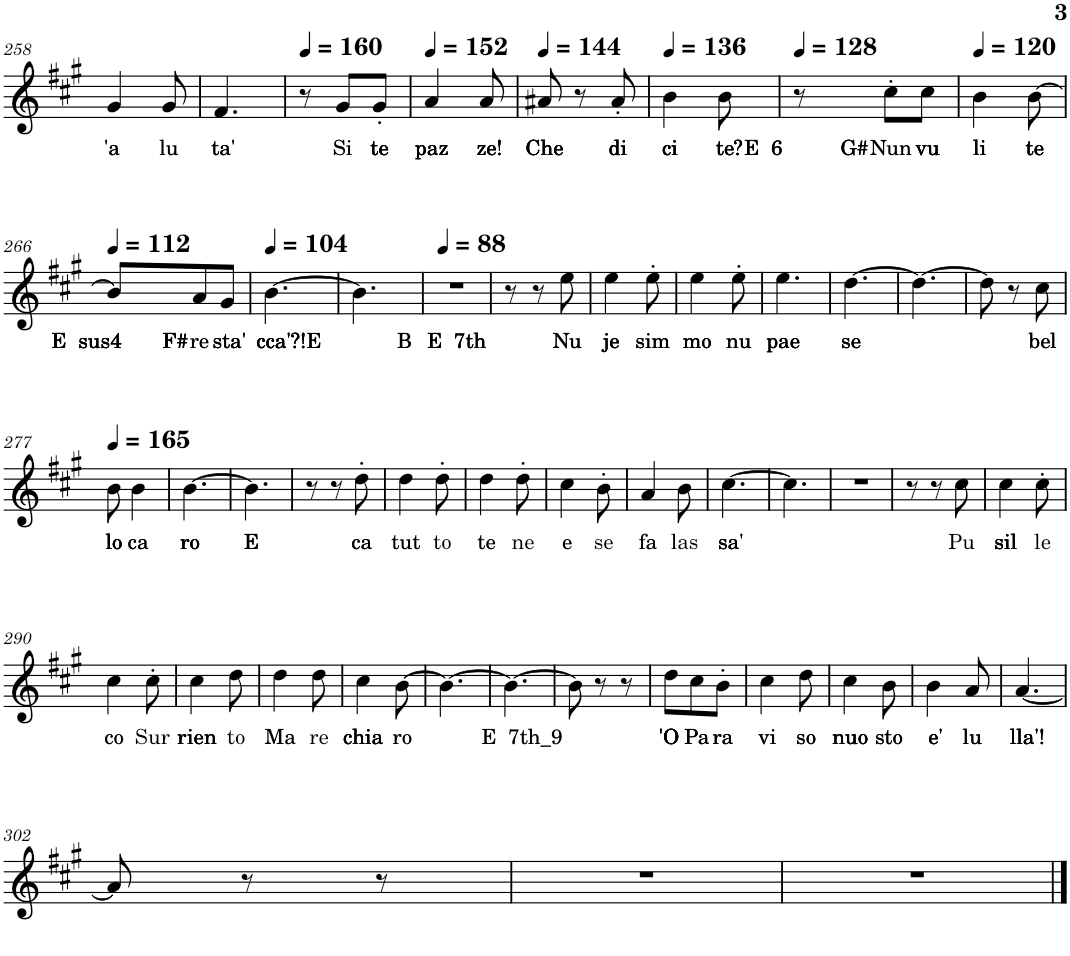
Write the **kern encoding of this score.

**kern	**text
*part1	*part1
*staff1	*staff1
*I"Vibrafono	*
*I'Vib.	*
!!LO:PB:g=z
*clefG2	*
*k[f#c#g#]	*
*M3/8	*
=258	=258
!	!LO:LY:b
4g#/	'a
!	!LO:LY:b
8g#/	lu
=259	=259
!	!LO:LY:b
4.f#/	ta'
=260	=260
*MM160	*
8r	.
!	!LO:LY:b
8g#/L	Si
!	!LO:LY:b
8g#'/J	te
=261	=261
*MM152	*
!	!LO:LY:b
4a/	paz
!	!LO:LY:b
8a/	ze!
=262	=262
*MM144	*
!	!LO:LY:b
8a#X/	Che
8r	.
!	!LO:LY:b
8a#'/	di
=263	=263
*MM136	*
!	!LO:LY:b
4b\	ci
!	!LO:LY:b
8b\	te?
=264	=264
*MM128	*
!	!LO:LY:b
8r	E 6 G#
!	!LO:LY:b
8cc#'\L	Nun
!	!LO:LY:b
8cc#\J	vu
=265	=265
*MM120	*
!	!LO:LY:b
4b\	li
!	!LO:LY:b
[8b\	te
!!LO:LB:g=z
=266	=266
*MM112	*
!	!LO:LY:b
8b/L]	E sus4 F#
!	!LO:LY:b
8a/	re
!	!LO:LY:b
8g#/J	sta'
=267	=267
*MM104	*
!	!LO:LY:b
[4.b\	cca'?!
=268	=268
!	!LO:LY:b
4.b\]	E B
=269	=269
*MM88	*
!	!LO:LY:b
4.r	E 7th
=270	=270
8r	.
8r	.
!	!LO:LY:b
8ee\	Nu
=271	=271
!	!LO:LY:b
4ee\	je
!	!LO:LY:b
8ee'\	sim
=272	=272
!	!LO:LY:b
4ee\	mo
!	!LO:LY:b
8ee'\	nu
=273	=273
!	!LO:LY:b
4.ee\	pae
=274	=274
!	!LO:LY:b
[4.dd\	se
=275	=275
4.dd\_	.
=276	=276
8dd\]	.
8r	.
!	!LO:LY:b
8cc#\	bel
!!LO:LB:g=z
=277	=277
*MM165	*
!	!LO:LY:b
8b\	lo
!	!LO:LY:b
4b\	ca
=278	=278
!	!LO:LY:b
[4.b\	ro
=279	=279
!	!LO:LY:b
4.b\]	E
=280	=280
8r	.
8r	.
!	!LO:LY:b
8dd'\	ca
=281	=281
!	!LO:LY:b
4dd\	tut
!	!LO:LY:b
8dd'\	to
=282	=282
!	!LO:LY:b
4dd\	te
!	!LO:LY:b
8dd'\	ne
=283	=283
!	!LO:LY:b
4cc#\	e
!	!LO:LY:b
8b'\	se
=284	=284
!	!LO:LY:b
4a/	fa
!	!LO:LY:b
8b\	las
=285	=285
!	!LO:LY:b
[4.cc#\	sa'
=286	=286
4.cc#\]	.
=287	=287
4.r	.
=288	=288
8r	.
8r	.
!	!LO:LY:b
8cc#\	Pu
=289	=289
!	!LO:LY:b
4cc#\	sil
!	!LO:LY:b
8cc#'\	le
!!LO:LB:g=z
=290	=290
!	!LO:LY:b
4cc#\	co
!	!LO:LY:b
8cc#'\	Sur
=291	=291
!	!LO:LY:b
4cc#\	rien
!	!LO:LY:b
8dd\	to
=292	=292
!	!LO:LY:b
4dd\	Ma
!	!LO:LY:b
8dd\	re
=293	=293
!	!LO:LY:b
4cc#\	chia
!	!LO:LY:b
[8b\	ro
=294	=294
4.b\_	.
=295	=295
!	!LO:LY:b
4.b\_	E 7th_9
=296	=296
8b\]	.
8r	.
8r	.
=297	=297
!	!LO:LY:b
8dd\L	'O
!	!LO:LY:b
8cc#\	Pa
!	!LO:LY:b
8b'\J	ra
=298	=298
!	!LO:LY:b
4cc#\	vi
!	!LO:LY:b
8dd\	so
=299	=299
!	!LO:LY:b
4cc#\	nuo
!	!LO:LY:b
8b\	sto
=300	=300
!	!LO:LY:b
4b\	e'
!	!LO:LY:b
8a/	lu
=301	=301
!	!LO:LY:b
[4.a/	lla'!
!!LO:LB:g=z
=302	=302
8a/]	.
8r	.
8r	.
=303	=303
4.r	.
=304	=304
4.r	.
==	==
*-	*-
